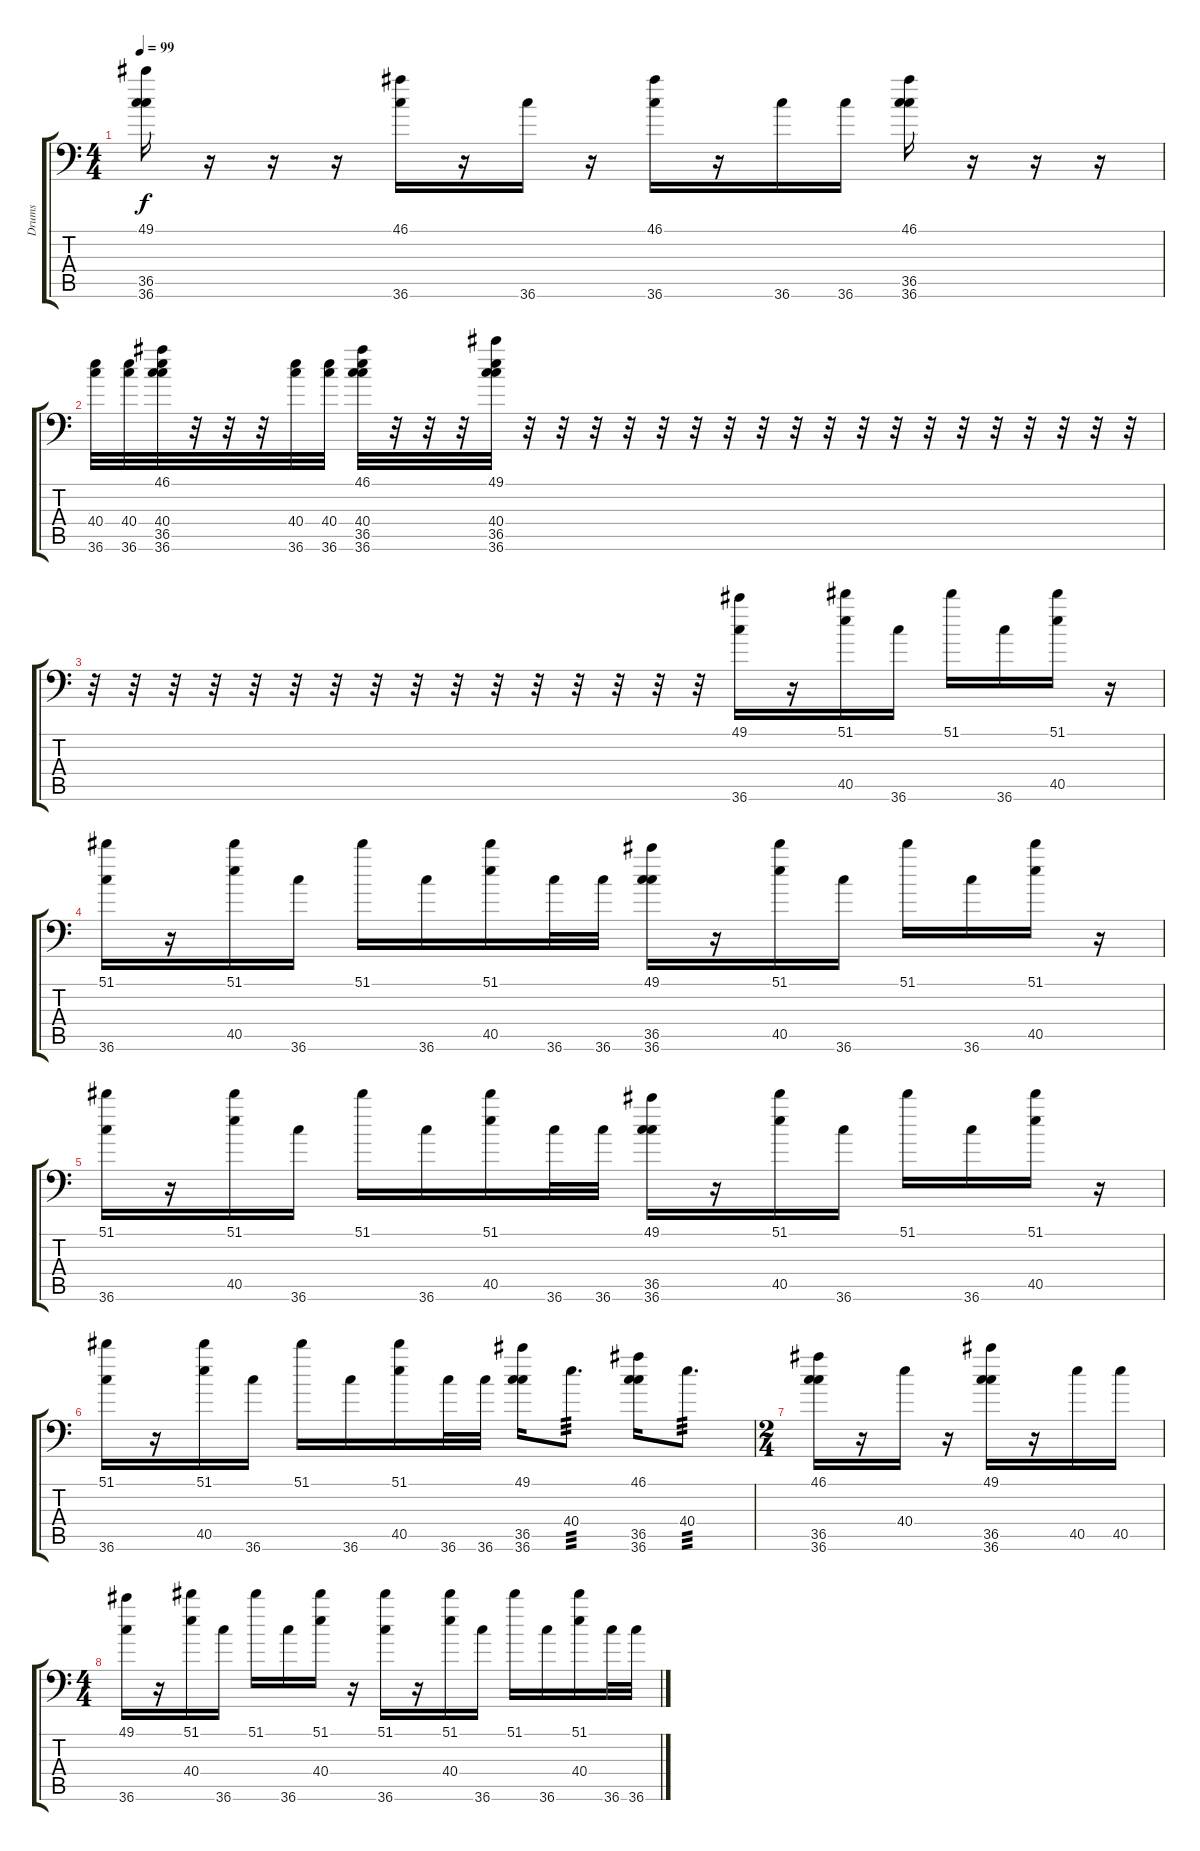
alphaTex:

\track ("Drums" "Drums") {solo instrument electricguitarclean}
\staff {score tabs}
\tuning (C-1 C-1 C-1 C-1 C-1 C-1) {hide}
\ts (4 4)
\tempo 99
\clef f4
\ks c
(49.1 36.5 36.6).16{dy f} r.16 r.16 r.16 (46.1 36.6).16 r.16 36.6.16 r.16 (46.1 36.6).16 r.16 36.6.16 36.6.16 (46.1 36.5 36.6).16 r.16 r.16 r.16 |
(40.4 36.6).32 (40.4 36.6).32 (46.1 40.4 36.5 36.6).32 r.32 r.32 r.32 (40.4 36.6).32 (40.4 36.6).32 (46.1 40.4 36.5 36.6).32 r.32 r.32 r.32 (49.1 40.4 36.5 36.6).32 r.32 r.32 r.32 r.32 r.32 r.32 r.32 r.32 r.32 r.32 r.32 r.32 r.32 r.32 r.32 r.32 r.32 r.32 r.32 |
r.32 r.32 r.32 r.32 r.32 r.32 r.32 r.32 r.32 r.32 r.32 r.32 r.32 r.32 r.32 r.32 (49.1 36.6).16 r.16 (51.1 40.5).16 36.6.16 51.1.16 36.6.16 (51.1 40.5).16 r.16 |
(51.1 36.6).16 r.16 (51.1 40.5).16 36.6.16 51.1.16 36.6.16 (51.1 40.5).16 36.6.32 36.6.32 (49.1 36.5 36.6).16 r.16 (51.1 40.5).16 36.6.16 51.1.16 36.6.16 (51.1 40.5).16 r.16 |
(51.1 36.6).16 r.16 (51.1 40.5).16 36.6.16 51.1.16 36.6.16 (51.1 40.5).16 36.6.32 36.6.32 (49.1 36.5 36.6).16 r.16 (51.1 40.5).16 36.6.16 51.1.16 36.6.16 (51.1 40.5).16 r.16 |
(51.1 36.6).16 r.16 (51.1 40.5).16 36.6.16 51.1.16 36.6.16 (51.1 40.5).16 36.6.32 36.6.32 (49.1 36.5 36.6).16 40.4.8{d tp 3} (46.1 36.5 36.6).16 40.4.8{d tp 3} |
\ts (2 4)
(46.1 36.5 36.6).16 r.16 40.4.16 r.16 (49.1 36.5 36.6).16 r.16 40.5.16 40.5.16 |
\ts (4 4)
(49.1 36.6).16 r.16 (51.1 40.4).16 36.6.16 51.1.16 36.6.16 (51.1 40.4).16 r.16 (51.1 36.6).16 r.16 (51.1 40.4).16 36.6.16 51.1.16 36.6.16 (51.1 40.4).16 36.6.32 36.6.32
